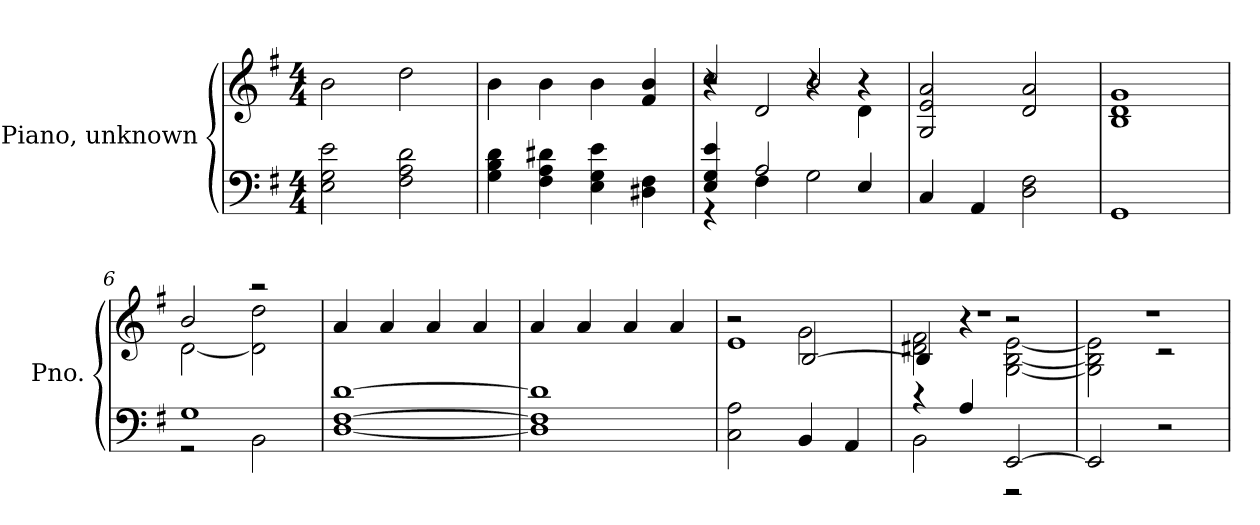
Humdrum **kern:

**kern	**kern
*part1	*part1
*staff2	*staff1
*I"Piano, unknown	*
*I'Pno.	*
*clefF4	*clefG2
*k[f#]	*k[f#]
*M4/4	*M4/4
*MM120	*MM120
=1	=1
2E\ 2G\ 2e\	2b\
2F#\ 2A\ 2d\	2dd\
=2	=2
4G\ 4B\ 4d\	4b\
4F#\ 4A\ 4d#X\	4b\
4E\ 4G\ 4e\	4b\
4D#X\ 4F#\	4f#/ 4b/
=3	=3
*^	*^
*	*	*	*^
4E/ 4G/ 4e/	4r	2cc/	2r	4r
2A/	4F#\	.	.	2d/
.	2G\	2b/	4r	.
4E/	.	.	4d\	4r
*v	*v	*	*	*
*	*v	*v	*v
=4	=4
4C/	2G/ 2e/ 2a/
4AA/	.
2D\ 2F#\	2d/ 2a/
=5	=5
1GG	1B 1d 1g
=6	=6
*^	*^
1G	2r	2b/	[2d\
.	2BB\	2r	2d\] 2dd\
*v	*v	*	*
*	*v	*v
=7	=7
[1D [1F# [1d	4a/
.	4a/
.	4a/
.	4a/
=8	=8
1D] 1F#] 1d]	4a/
.	4a/
.	4a/
.	4a/
=9	=9
*	*^
*	*	*^
2C\ 2A\	1e	2r	2r
4BB/	.	2g\	[2B/
4AA/	.	.	.
!!LO:LB:g=z	!!	!!
=10	=10	=10	=10
*^	*	*	*
4r	2BB\	1r	2d#X\ 2f#\	4B/]
4A/	.	.	.	4r
[2EE/	2r	.	[2G\ [2B\ [2e\	2r
*v	*v	*	*	*
*	*	*v	*v
=11	=11	=11
2EE/]	1r	2G\] 2B\] 2e\]
2r	.	2r
*	*v	*v
=	=
*-	*-
